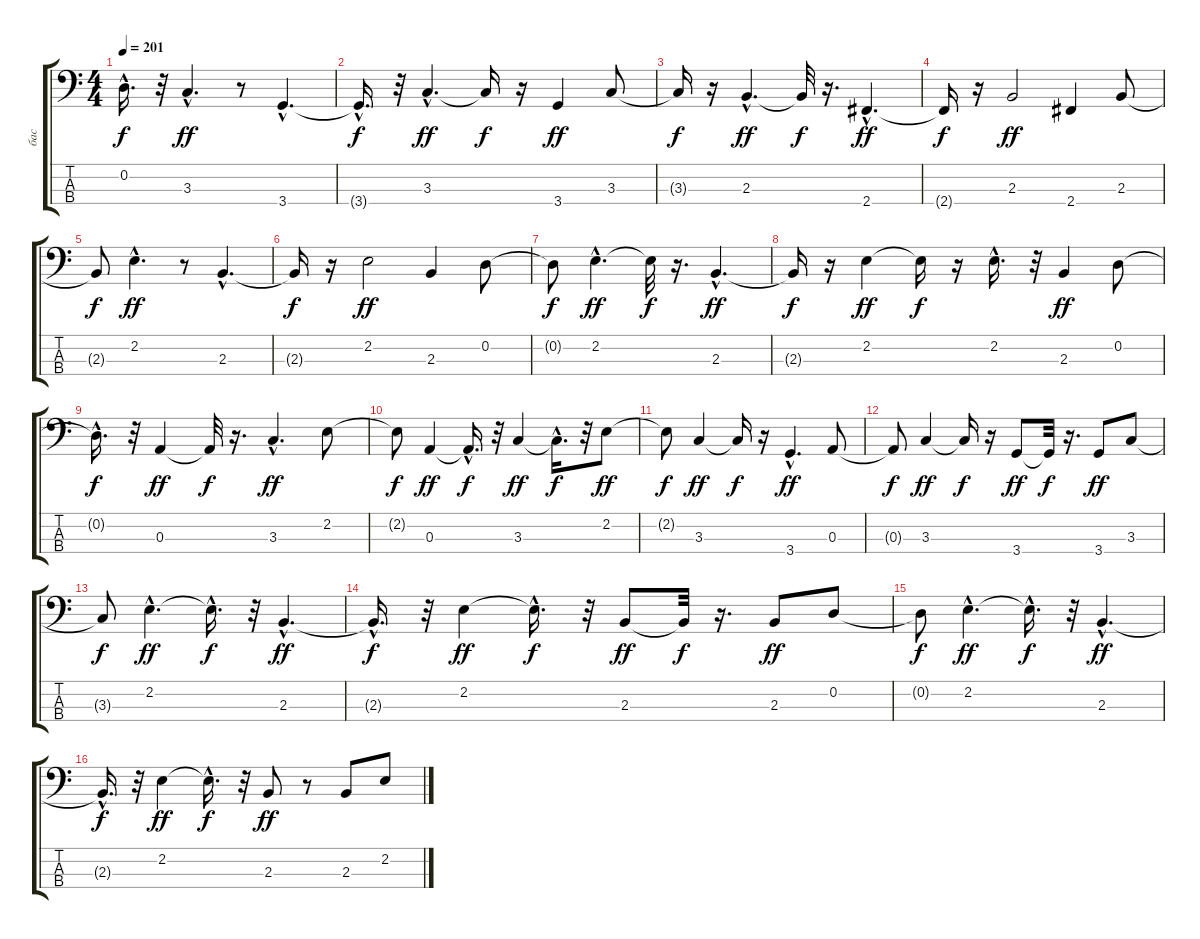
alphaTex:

\track ("бас" "бас") {instrument fretlessbass}
\staff {score tabs}
\tuning (G2 D2 A1 E1) {hide}
\ts (4 4)
\tempo 201
\clef f4
\ks c
0.2{hac t}.16{d dy f} r.32 3.3{hac}.4{d dy ff} r.8 3.4{hac}.4{d} |
3.4{hac t}.16{d dy f} r.32 3.3{hac}.4{d dy ff} 3.3{t}.16{dy f} r.16 3.4.4{dy ff} 3.3.8 |
3.3{t}.16{dy f} r.16 2.3{hac}.4{d dy ff} 2.3{t}.32{dy f} r.16{d} 2.4{hac}.4{d dy ff} |
2.4{t}.16{dy f} r.16 2.3.2{dy ff} 2.4.4 2.3.8 |
2.3{t}.8{dy f} 2.2{hac}.4{d dy ff} r.8 2.3{hac}.4{d} |
2.3{t}.16{dy f} r.16 2.2.2{dy ff} 2.3.4 0.2.8 |
0.2{t}.8{dy f} 2.2{hac}.4{d dy ff} 2.2{t}.32{dy f} r.16{d} 2.3{hac}.4{d dy ff} |
2.3{t}.16{dy f} r.16 2.2.4{dy ff} 2.2{t}.16{dy f} r.16 2.2{hac}.16{d} r.32 2.3.4{dy ff} 0.2.8 |
0.2{hac t}.16{d dy f} r.32 0.3.4{dy ff} 0.3{t}.32{dy f} r.16{d} 3.3{hac}.4{d dy ff} 2.2.8 |
2.2{t}.8{dy f} 0.3.4{dy ff} 0.3{hac t}.16{d dy f} r.32 3.3.4{dy ff} 3.3{hac t}.16{d dy f} r.32 2.2.8{dy ff} |
2.2{t}.8{dy f} 3.3.4{dy ff} 3.3{t}.16{dy f} r.16 3.4{hac}.4{d dy ff} 0.3.8 |
0.3{t}.8{dy f} 3.3.4{dy ff} 3.3{t}.16{dy f} r.16 3.4.8{dy ff} 3.4{t}.32{dy f} r.16{d} 3.4.8{dy ff} 3.3.8 |
3.3{t}.8{dy f} 2.2{hac}.4{d dy ff} 2.2{hac t}.16{d dy f} r.32 2.3{hac}.4{d dy ff} |
2.3{hac t}.16{d dy f} r.32 2.2.4{dy ff} 2.2{hac t}.16{d dy f} r.32 2.3.8{dy ff} 2.3{t}.32{dy f} r.16{d} 2.3.8{dy ff} 0.2.8 |
0.2{t}.8{dy f} 2.2{hac}.4{d dy ff} 2.2{hac t}.16{d dy f} r.32 2.3{hac}.4{d dy ff} |
2.3{hac t}.16{d dy f} r.32 2.2.4{dy ff} 2.2{hac t}.16{d dy f} r.32 2.3.8{dy ff} r.8 2.3.8 2.2.8
